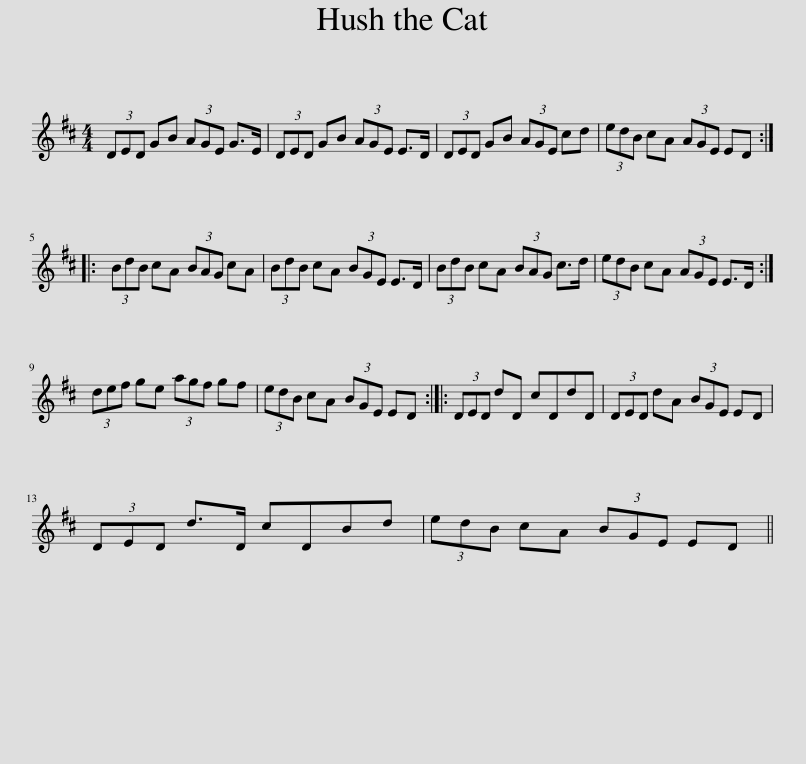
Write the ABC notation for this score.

X:1
L:1/8
M:4/4
I:linebreak $
K:D
V:1 treble
V:1
 (3DED GB (3AGE G>E | (3DED GB (3AGE E>D | (3DED GB (3AGE cd | (3edB cA (3AGE ED ::$ (3BdB cA (3BAG cA | %5
 (3BdB cA (3BGE E>D | (3BdB cA (3BAG c>d | (3edB cA (3AGE E>D :|$ (3def ge (3agf gf | (3edB cA (3BGE ED :: %10
 (3DED dD cDdD | (3DED dA (3BGE ED |$ (3DED d>D cDBd | (3edB cA (3BGE ED || %14
